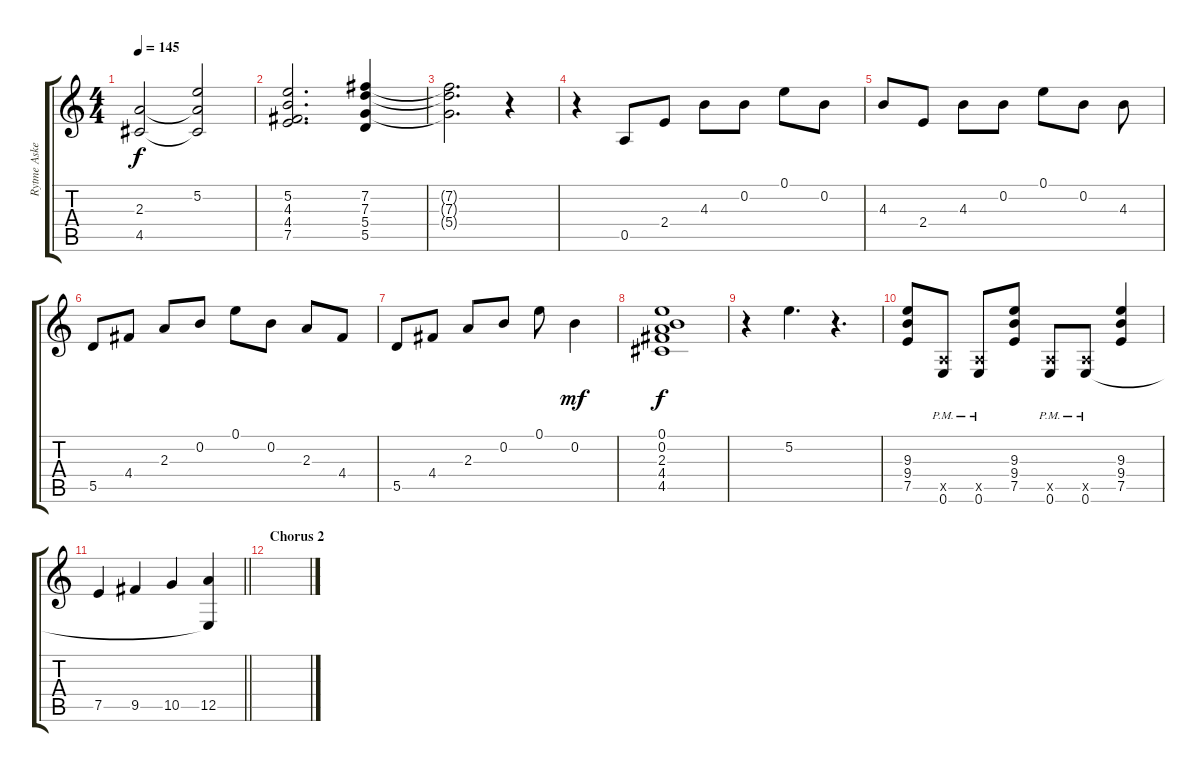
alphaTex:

\track ("Rytme Aske" "Rytme Aske") {instrument acousticguitarsteel}
\staff {score tabs}
\tuning (E4 B3 G3 D3 A2 E2) {hide}
\ts (4 4)
\tempo 145
\clef g2
\ks c
(2.3{t} 4.5{t}).2{dy f} (5.2 2.3{t} 4.5{t}).2 |
(5.2 4.3 4.4 7.5).2{d} (7.2 7.3 5.4 5.5).4 |
(7.2{t} 7.3{t} 5.4{t}).2{d} r.4 |
r.4 0.5.8 2.4.8 4.3.8 0.2.8 0.1.8 0.2.8 |
4.3.8 2.4.8 4.3.8 0.2.8 0.1.8 0.2.8 4.3.8 |
5.5.8 4.4.8 2.3.8 0.2.8 0.1.8 0.2.8 2.3.8 4.4.8 |
5.5.8 4.4.8 2.3.8 0.2.8 0.1.8 0.2.4{dy mf} |
(0.1 0.2 2.3 4.4 4.5).1{dy f} |
r.4 5.2.4{d} r.4{d} |
(9.3 9.4 7.5).8{instrument overdrivenguitar} (0.5{x} 0.6{pm}).8 (0.5{x} 0.6{pm}).8 (9.3 9.4 7.5).8 (0.5{x} 0.6{pm}).8 (0.5{x} 0.6{pm}).8 (9.3 9.4 7.5).4 |
\barLineRight lightlight
7.5.4 9.5.4 10.5.4 (12.5 0.6{t}).4 |
\section ("" "Chorus 2")
